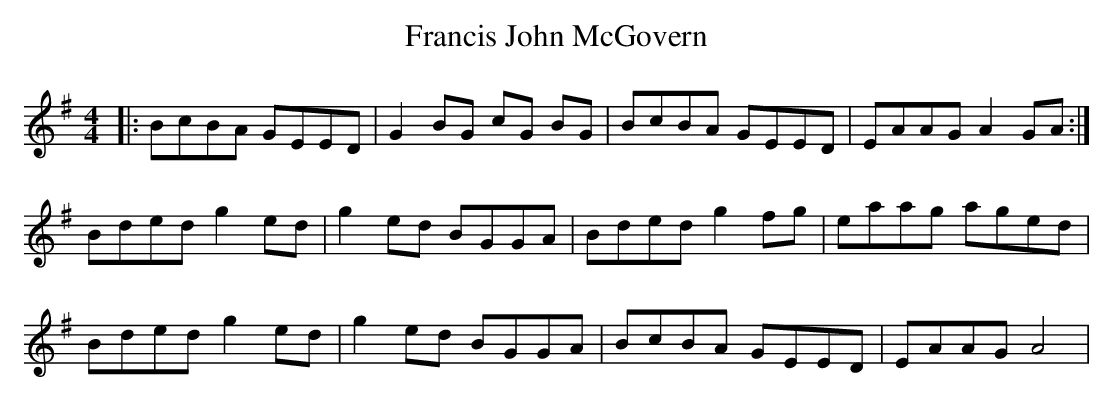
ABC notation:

X:1
T: Francis John McGovern
M: 4/4
L: 1/8
K: Gmaj
|:BcBA GEED|G2 BG cG BG|BcBA GEED|EAAG A2 GA:|
Bded g2 ed|g2 ed BGGA|Bded g2 fg|eaag aged|
Bded g2 ed|g2 ed BGGA|BcBA GEED|EAAG A4|
